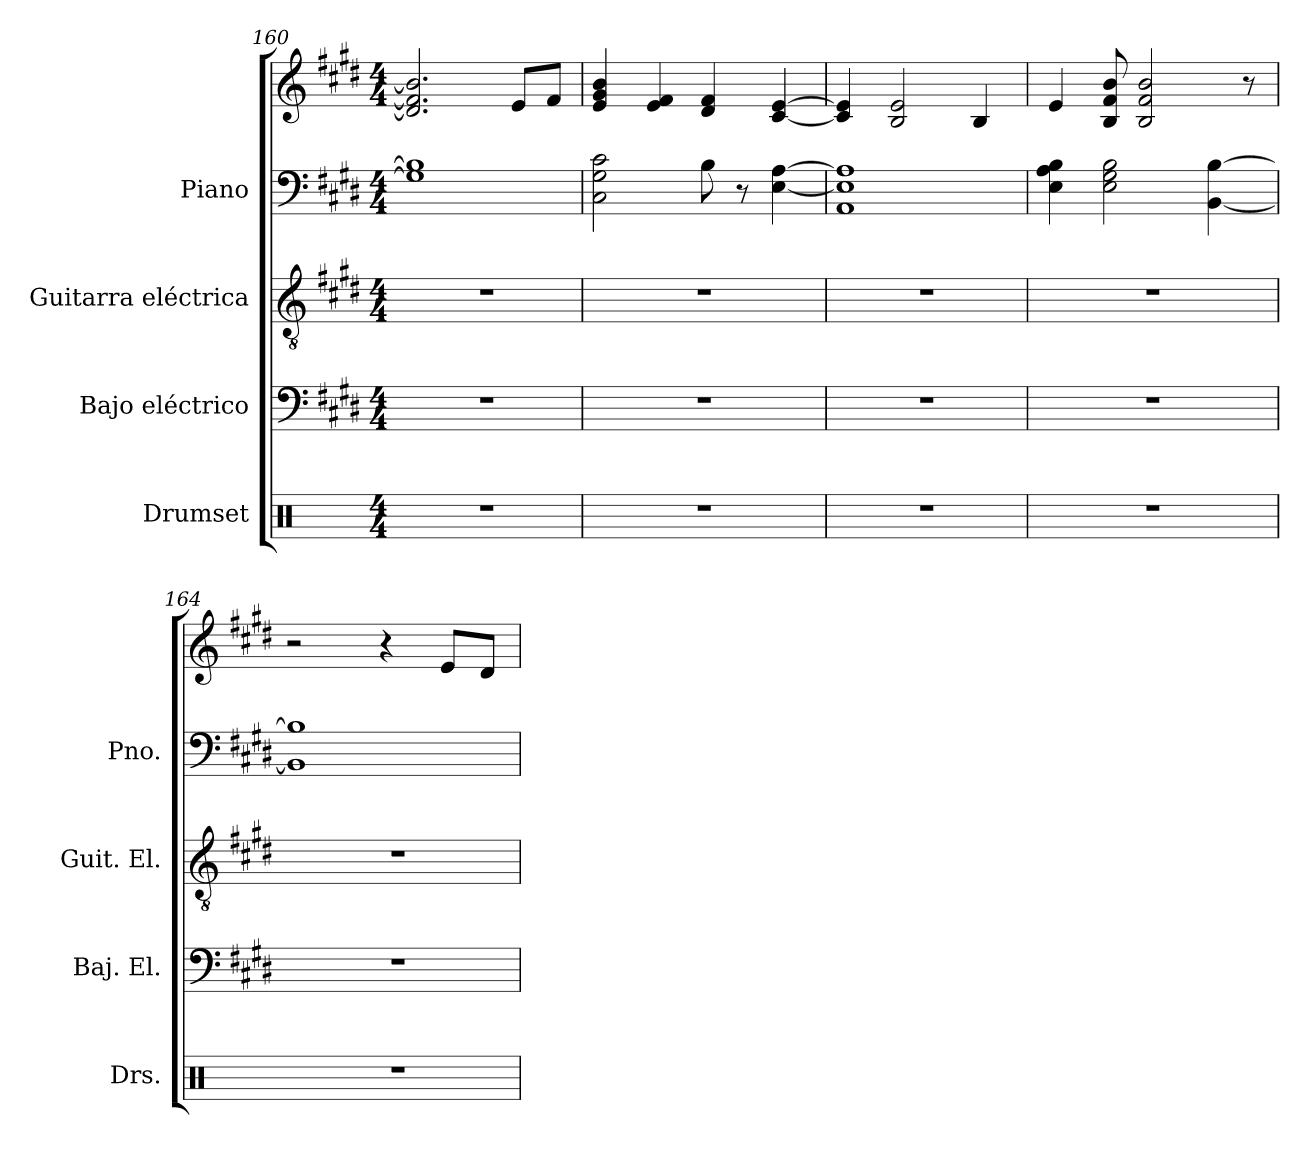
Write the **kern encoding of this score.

**kern	**kern	**kern	**kern	**kern
*part4	*part3	*part2	*part1	*part1
*staff5	*staff4	*staff3	*staff2	*staff1
*I"Drumset	*I"Bajo eléctrico	*I"Guitarra eléctrica	*I"Piano	*
*I'Drs.	*I'Baj. El.	*I'Guit. El.	*I'Pno.	*
*clefX	*clefF4	*clefGv2	*clefF4	*clefG2
*	*ITrd7c12	*	*	*
*k[]	*k[f#c#g#d#]	*k[f#c#g#d#]	*k[f#c#g#d#]	*k[f#c#g#d#]
*M4/4	*M4/4	*M4/4	*M4/4	*M4/4
=160	=160	=160	=160	=160
1r	1r	1r	1G#] 1B]	2.d#/] 2.f#/] 2.b/]
.	.	.	.	8e/L
.	.	.	.	8f#/J
=161	=161	=161	=161	=161
1r	1r	1r	2C#\ 2G#\ 2c#\	4e/ 4g#/ 4b/
.	.	.	.	4e/ 4f#/
.	.	.	8B\	4d#/ 4f#/
.	.	.	8r	.
.	.	.	[4E\ [4A\	[4c#/ [4e/
=162	=162	=162	=162	=162
1r	1r	1r	1AA 1E] 1A]	4c#/] 4e/]
.	.	.	.	2B/ 2e/
.	.	.	.	4B/
!!LO:LB:g=z
=163	=163	=163	=163	=163
1r	1r	1r	4E\ 4A\ 4B\	4e/
.	.	.	2E\ 2G#\ 2B\	8B/ 8f#/ 8b/
.	.	.	.	2B/ 2f#/ 2b/
.	.	.	[4BB\ [4B\	.
.	.	.	.	8r
=164	=164	=164	=164	=164
1r	1r	1r	1BB] 1B]	2r
.	.	.	.	4r
.	.	.	.	8e/L
.	.	.	.	8d#/J
=	=	=	=	=
*-	*-	*-	*-	*-
